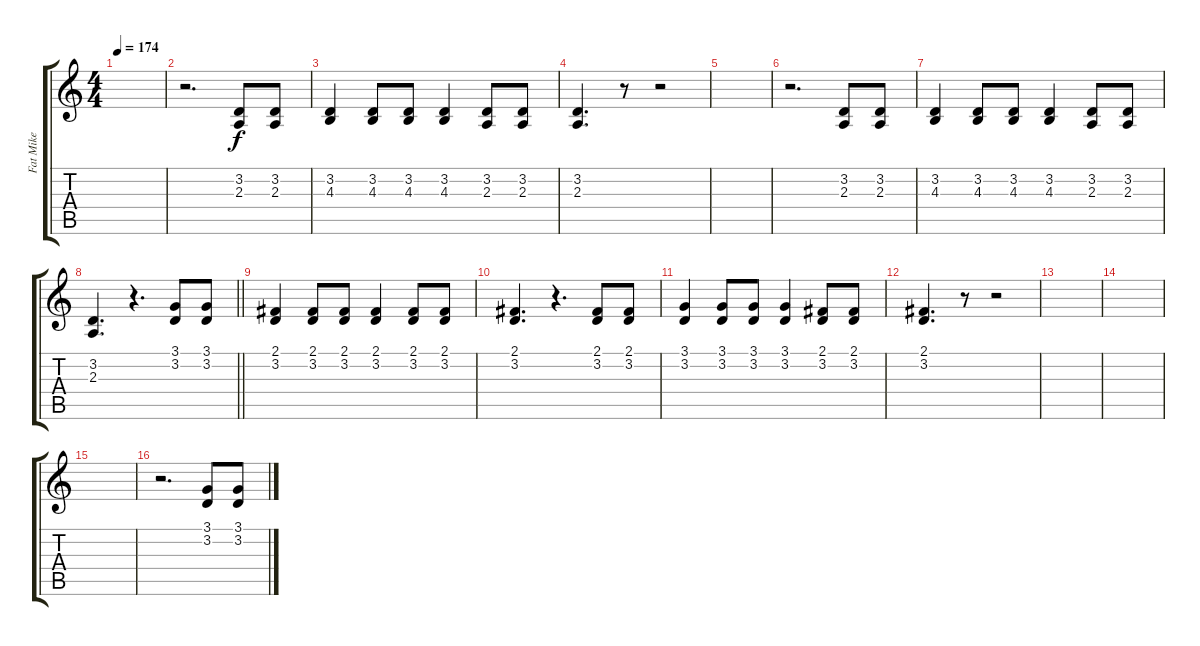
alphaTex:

\track ("Fat Mike" "Fat Mike") {instrument bassoon}
\staff {score tabs}
\tuning (E4 B3 G3 D3 A2 E2) {hide}
\ts (4 4)
\tempo 174
\clef g2
\ks c
|
r.2{d} (3.2 2.3).8 (3.2 2.3).8 |
(3.2 4.3).4 (3.2 4.3).8 (3.2 4.3).8 (3.2 4.3).4 (3.2 2.3).8 (3.2 2.3).8 |
(3.2 2.3).4{d} r.8 r.2 |
|
r.2{d} (3.2 2.3).8 (3.2 2.3).8 |
(3.2 4.3).4 (3.2 4.3).8 (3.2 4.3).8 (3.2 4.3).4 (3.2 2.3).8 (3.2 2.3).8 |
\barLineRight lightlight
(3.2 2.3).4{d} r.4{d} (3.1 3.2).8 (3.1 3.2).8 |
\section ("" "")
(2.1 3.2).4 (2.1 3.2).8 (2.1 3.2).8 (2.1 3.2).4 (2.1 3.2).8 (2.1 3.2).8 |
(2.1 3.2).4{d} r.4{d} (2.1 3.2).8 (2.1 3.2).8 |
(3.1 3.2).4 (3.1 3.2).8 (3.1 3.2).8 (3.1 3.2).4 (2.1 3.2).8 (2.1 3.2).8 |
(2.1 3.2).4{d} r.8 r.2 |
|
|
|
r.2{d} (3.1 3.2).8 (3.1 3.2).8
